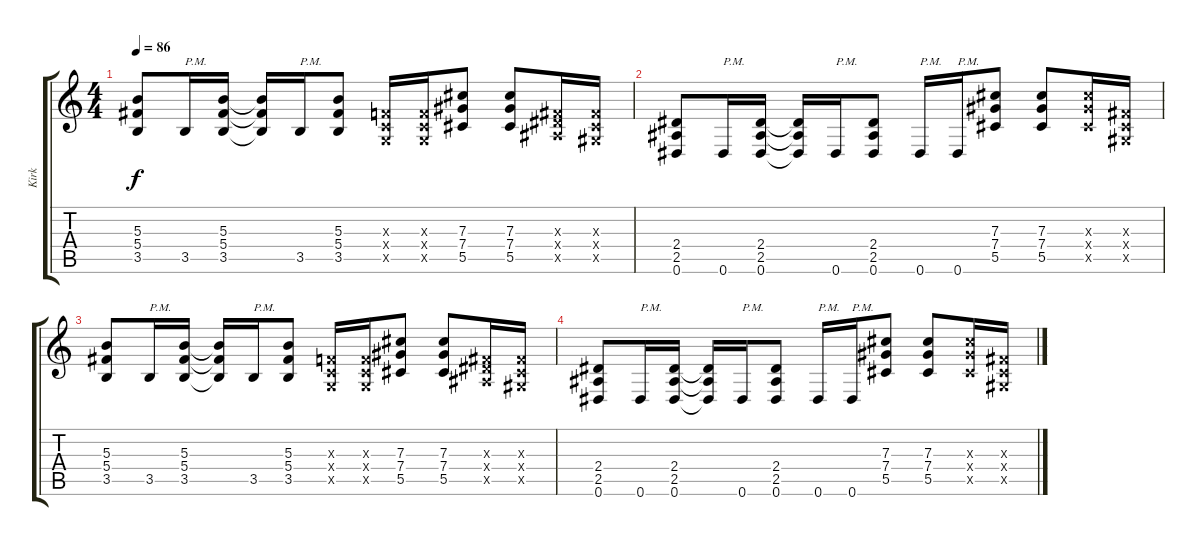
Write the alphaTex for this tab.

\track ("Kirk" "Kirk") {instrument overdrivenguitar}
\staff {score tabs}
\tuning (Eb4 Bb3 Gb3 Db3 Ab2 Eb2) {hide}
\ts (4 4)
\tempo 86
\clef g2
\ks c
(5.3 5.4 3.5).8{dy f} 3.5.16{txt "P.M."} (5.3 5.4 3.5).16 (5.3{t} 5.4{t} 3.5{t}).16 3.5.16{txt "P.M."} (5.3 5.4 3.5).8 (-1.3{x} -1.4{x} -1.5{x}).16 (-1.3{x} -1.4{x} -1.5{x}).16 (7.3 7.4 5.5).8 (7.3 7.4 5.5).8 (0.3{x} 2.4{x} 2.5{x}).16 (0.3{x} 0.4{x} 0.5{x}).16 |
(2.4 2.5 0.6).8 0.6.16{txt "P.M."} (2.4 2.5 0.6).16 (2.4{t} 2.5{t} 0.6{t}).16 0.6.16{txt "P.M."} (2.4 2.5 0.6).8 0.6.16{txt "P.M."} 0.6.16{txt "P.M."} (7.3 7.4 5.5).8 (7.3 7.4 5.5).8 (7.3{x} 7.4{x} 5.5{x}).16 (0.3{x} 0.4{x} 0.5{x}).16 |
(5.3 5.4 3.5).8 3.5.16{txt "P.M."} (5.3 5.4 3.5).16 (5.3{t} 5.4{t} 3.5{t}).16 3.5.16{txt "P.M."} (5.3 5.4 3.5).8 (-1.3{x} -1.4{x} -1.5{x}).16 (-1.3{x} -1.4{x} -1.5{x}).16 (7.3 7.4 5.5).8 (7.3 7.4 5.5).8 (0.3{x} 2.4{x} 2.5{x}).16 (0.3{x} 0.4{x} 0.5{x}).16 |
(2.4 2.5 0.6).8 0.6.16{txt "P.M."} (2.4 2.5 0.6).16 (2.4{t} 2.5{t} 0.6{t}).16 0.6.16{txt "P.M."} (2.4 2.5 0.6).8 0.6.16{txt "P.M."} 0.6.16{txt "P.M."} (7.3 7.4 5.5).8 (7.3 7.4 5.5).8 (7.3{x} 7.4{x} 5.5{x}).16 (0.3{x} 0.4{x} 0.5{x}).16
